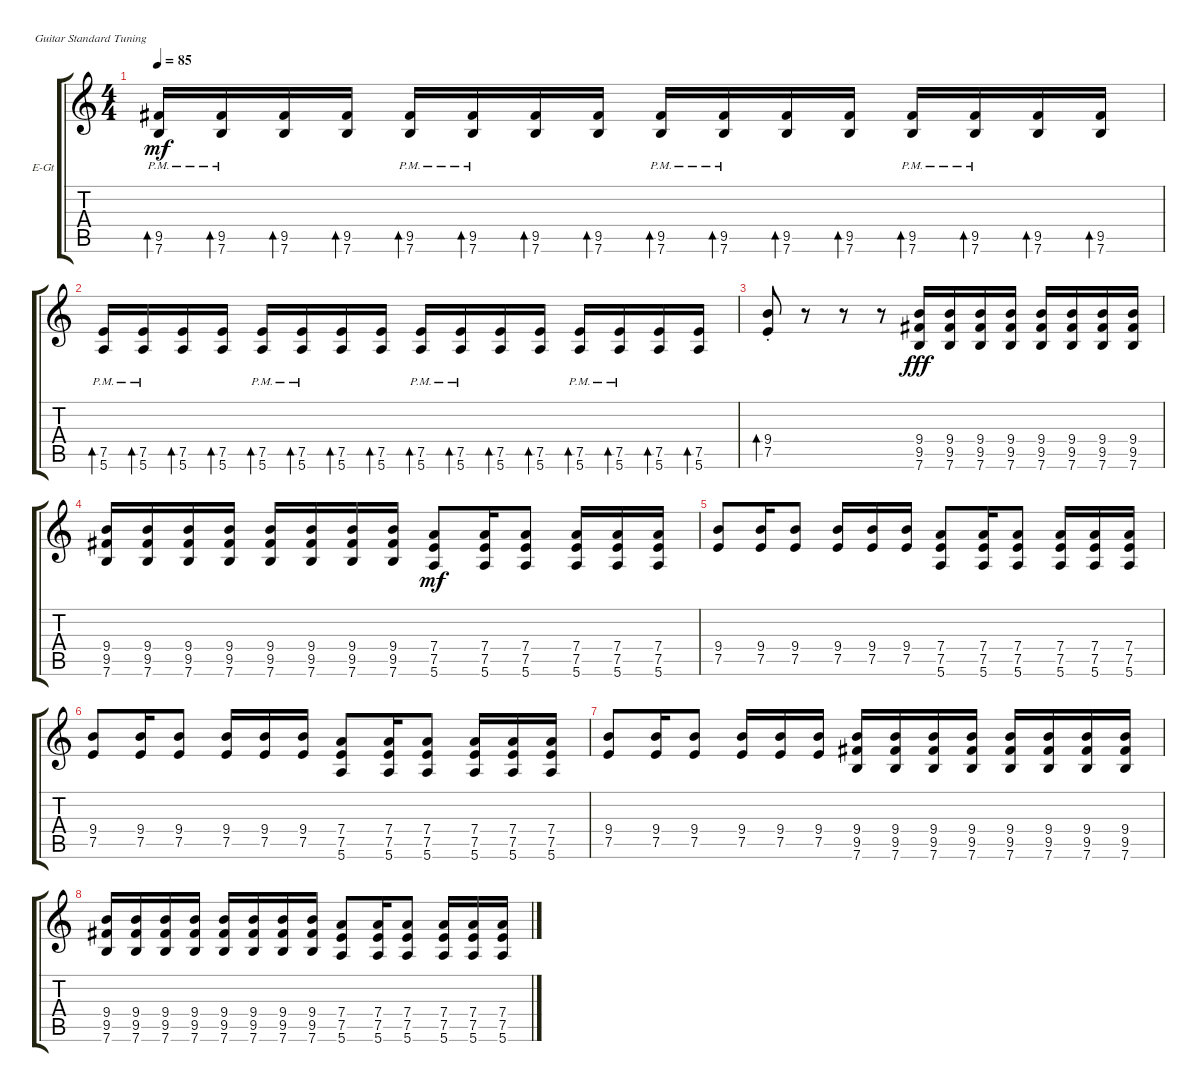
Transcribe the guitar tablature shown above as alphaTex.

\defaultSystemsLayout 4
\bracketExtendMode groupsimilarinstruments
\firstSystemTrackNameOrientation horizontal
\otherSystemsTrackNameOrientation horizontal
\track ("Electric Guitar" "E-Gt") {instrument distortionguitar}
\staff {score tabs}
\tuning (E4 B3 G3 D3 A2 E2)
\ts (4 4)
\tempo 85
\clef g2
\scale
0.333333
\ks c
(9.5{pm} 7.6).16{bd 30 dy mf} (9.5{pm} 7.6).16{bd 30} (9.5 7.6).16{bd 30} (9.5 7.6).16{bd 30} (9.5{pm} 7.6).16{bd 30} (9.5{pm} 7.6).16{bd 30} (9.5 7.6).16{bd 30} (9.5 7.6).16{bd 30} (9.5{pm} 7.6).16{bd 30} (9.5{pm} 7.6).16{bd 30} (9.5 7.6).16{bd 30} (9.5 7.6).16{bd 30} (9.5{pm} 7.6).16{bd 30} (9.5{pm} 7.6).16{bd 30} (9.5 7.6).16{bd 30} (9.5 7.6).16{bd 30} |
\scale
0.333333 (7.5{pm} 5.6).16{bd 30} (7.5{pm} 5.6).16{bd 30} (7.5 5.6).16{bd 30} (7.5 5.6).16{bd 30} (7.5{pm} 5.6).16{bd 30} (7.5{pm} 5.6).16{bd 30} (7.5 5.6).16{bd 30} (7.5 5.6).16{bd 30} (7.5{pm} 5.6).16{bd 30} (7.5{pm} 5.6).16{bd 30} (7.5 5.6).16{bd 30} (7.5 5.6).16{bd 30} (7.5{pm} 5.6).16{bd 30} (7.5{pm} 5.6).16{bd 30} (7.5 5.6).16{bd 30} (7.5 5.6).16{bd 30} |
\scale
0.333333 (7.5{st} 9.4{st}).8{bd 30} r.8 r.8 r.8 (7.6 9.5 9.4).16{dy fff} (7.6 9.5 9.4).16 (7.6 9.5 9.4).16 (7.6 9.5 9.4).16 (7.6 9.5 9.4).16 (7.6 9.5 9.4).16 (7.6 9.5 9.4).16 (7.6 9.5 9.4).16 |
\scale
0.333333 (7.6 9.5 9.4).16 (7.6 9.5 9.4).16 (7.6 9.5 9.4).16 (7.6 9.5 9.4).16 (7.6 9.5 9.4).16 (7.6 9.5 9.4).16 (7.6 9.5 9.4).16 (7.6 9.5 9.4).16 (5.6 7.5 7.4).8{dy mf} (5.6 7.5 7.4).16 (5.6 7.4 7.5).8 (5.6 7.5 7.4).16 (5.6 7.5 7.4).16 (5.6 7.5 7.4).16 |
\scale
0.333333 (7.5 9.4).8 (7.5 9.4).16 (7.5 9.4).8 (7.5 9.4).16 (7.5 9.4).16 (7.5 9.4).16 (5.6 7.5 7.4).8 (5.6 7.5 7.4).16 (5.6 7.4 7.5).8 (5.6 7.5 7.4).16 (5.6 7.5 7.4).16 (5.6 7.5 7.4).16 |
\scale
0.333333 (7.5 9.4).8 (7.5 9.4).16 (7.5 9.4).8 (7.5 9.4).16 (7.5 9.4).16 (7.5 9.4).16 (5.6 7.5 7.4).8 (5.6 7.5 7.4).16 (5.6 7.4 7.5).8 (5.6 7.5 7.4).16 (5.6 7.5 7.4).16 (5.6 7.5 7.4).16 |
\scale
0.333333 (7.5 9.4).8 (7.5 9.4).16 (7.5 9.4).8 (7.5 9.4).16 (7.5 9.4).16 (7.5 9.4).16 (7.6 9.5 9.4).16 (7.6 9.5 9.4).16 (7.6 9.5 9.4).16 (7.6 9.5 9.4).16 (7.6 9.5 9.4).16 (7.6 9.5 9.4).16 (7.6 9.5 9.4).16 (7.6 9.5 9.4).16 |
\scale
0.333333 (7.6 9.5 9.4).16 (7.6 9.5 9.4).16 (7.6 9.5 9.4).16 (7.6 9.5 9.4).16 (7.6 9.5 9.4).16 (7.6 9.5 9.4).16 (7.6 9.5 9.4).16 (7.6 9.5 9.4).16 (5.6 7.5 7.4).8 (5.6 7.5 7.4).16 (5.6 7.4 7.5).8 (5.6 7.5 7.4).16 (5.6 7.5 7.4).16 (5.6 7.5 7.4).16
